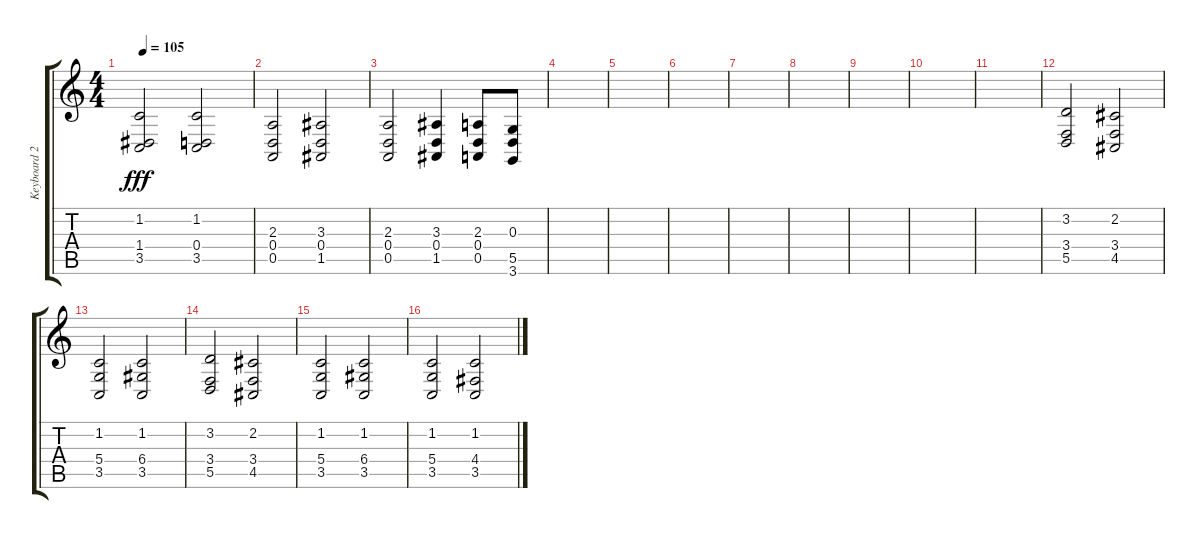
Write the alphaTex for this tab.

\track ("Keyboard 2" "Keyboard 2") {instrument choiraahs}
\staff {score tabs}
\tuning (E4 B3 G3 D3 A2 E2) {hide}
\ts (4 4)
\tempo 105
\clef g2
\ks c
(1.2 1.4 3.5).2{dy fff} (1.2 0.4 3.5).2 |
(2.3 0.4 0.5).2 (3.3 0.4 1.5).2 |
(2.3 0.4 0.5).2 (3.3 0.4 1.5).4 (2.3 0.4 0.5).8 (0.3 5.5 3.6).8 |
|
|
|
|
|
|
|
|
(3.2 3.4 5.5).2 (2.2 3.4 4.5).2 |
(1.2 5.4 3.5).2 (1.2 6.4 3.5).2 |
(3.2 3.4 5.5).2 (2.2 3.4 4.5).2 |
(1.2 5.4 3.5).2 (1.2 6.4 3.5).2 |
(1.2 5.4 3.5).2 (1.2 4.4 3.5).2
